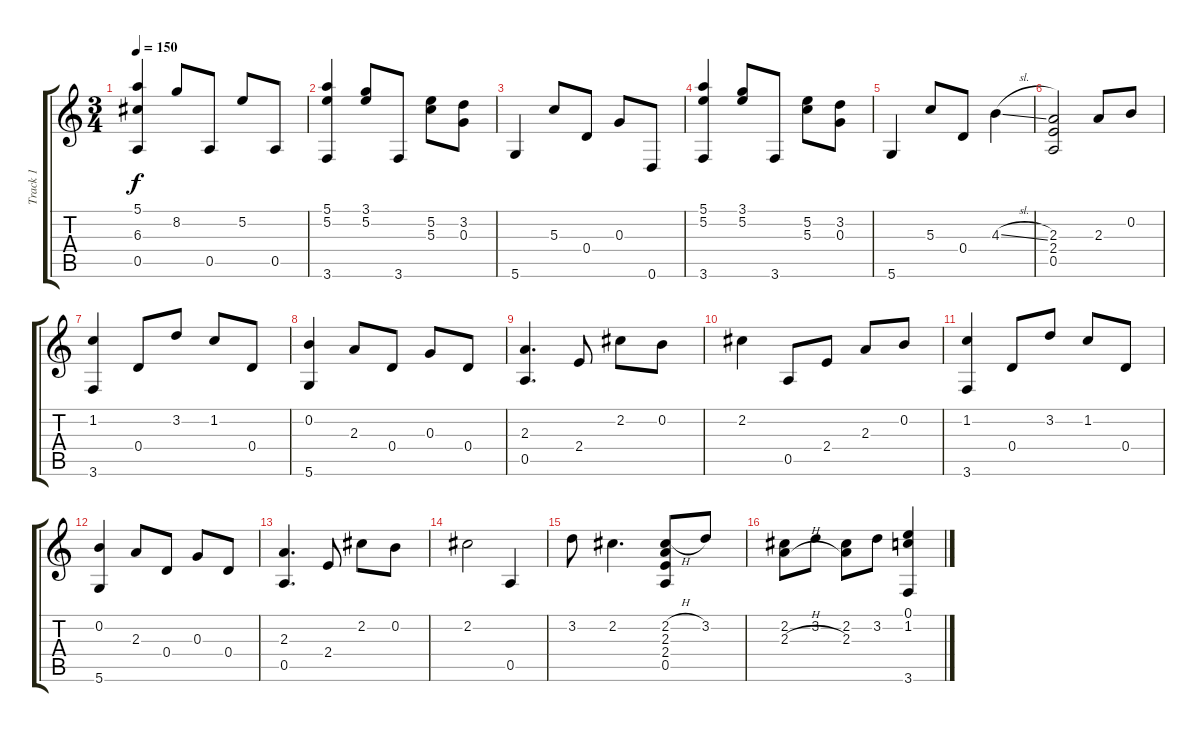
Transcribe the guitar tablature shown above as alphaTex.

\track ("Track 1" "Track 1") {instrument acousticguitarsteel}
\staff {score tabs}
\tuning (E4 B3 G3 D3 A2 D2) {hide}
\ts (3 4)
\tempo 150
\clef g2
\ks c
(5.1 6.3 0.5).4{dy f} 8.2.8 0.5.8 5.2.8 0.5.8 |
(5.1 5.2 3.6).4 (3.1 5.2).8 3.6.8 (5.2 5.3).8 (3.2 0.3).8 |
5.6.4 5.3.8 0.4.8 0.3.8 0.6.8 |
(5.1 5.2 3.6).4 (3.1 5.2).8 3.6.8 (5.2 5.3).8 (3.2 0.3).8 |
5.6.4 5.3.8 0.4.8 4.3{sl}.4 |
(2.3 2.4 0.5).2 2.3.8 0.2.8 |
(1.2 3.6).4 0.4.8 3.2.8 1.2.8 0.4.8 |
(0.2 5.6).4 2.3.8 0.4.8 0.3.8 0.4.8 |
(2.3 0.5).4{d} 2.4.8 2.2.8 0.2.8 |
2.2.4 0.5.8 2.4.8 2.3.8 0.2.8 |
(1.2 3.6).4 0.4.8 3.2.8 1.2.8 0.4.8 |
(0.2 5.6).4 2.3.8 0.4.8 0.3.8 0.4.8 |
(2.3 0.5).4{d} 2.4.8 2.2.8 0.2.8 |
2.2.2 0.5.4 |
3.2.8 2.2.4{d} (2.2{h} 2.3 2.4 0.5).8 3.2.8 |
(2.2 2.3{h}).8 3.2.8 (2.2 2.3{h}).8 3.2.8 (0.1 1.2 3.6).4
